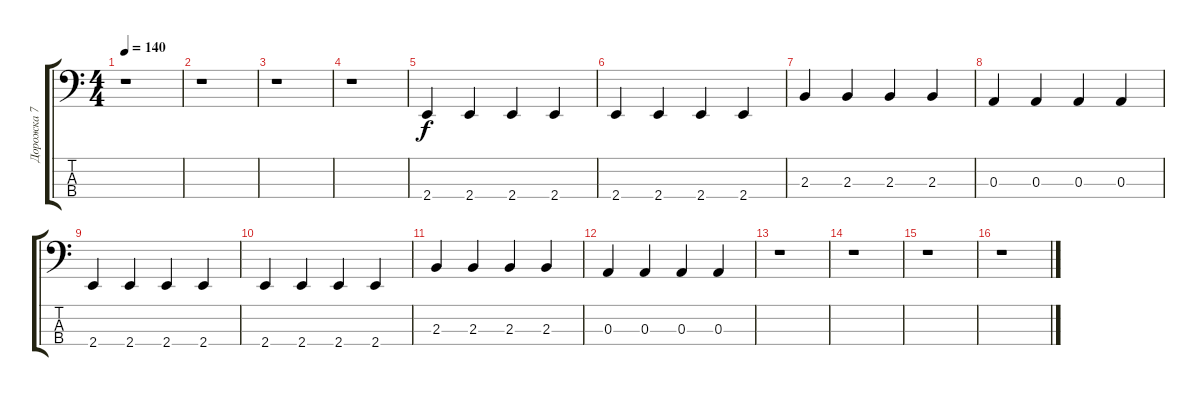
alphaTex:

\track ("Дорожка 7" "Дорожка 7") {instrument electricbassfinger}
\staff {score tabs}
\tuning (G2 D2 A1 D1) {hide}
\ts (4 4)
\tempo 140
\clef f4
\ks c
r.1{dy f} |
r.1 |
r.1 |
r.1 |
2.4.4 2.4.4 2.4.4 2.4.4 |
2.4.4 2.4.4 2.4.4 2.4.4 |
2.3.4 2.3.4 2.3.4 2.3.4 |
0.3.4 0.3.4 0.3.4 0.3.4 |
2.4.4 2.4.4 2.4.4 2.4.4 |
2.4.4 2.4.4 2.4.4 2.4.4 |
2.3.4 2.3.4 2.3.4 2.3.4 |
0.3.4 0.3.4 0.3.4 0.3.4 |
r.1 |
r.1 |
r.1 |
r.1
